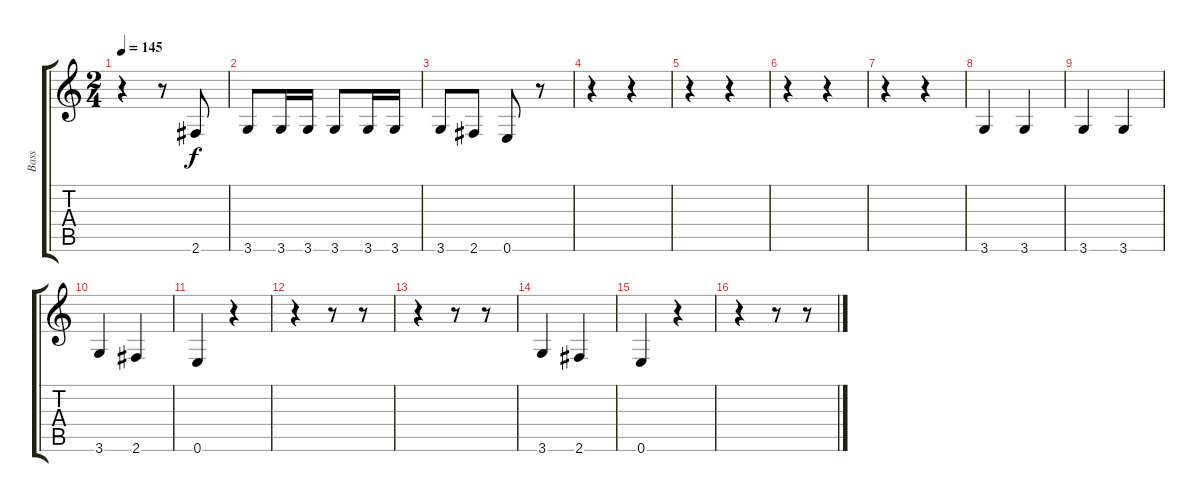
\track ("Bass" "Bass") {instrument fretlessbass}
\staff {score tabs}
\tuning (E4 B3 G3 D3 A2 E2) {hide}
\ts (2 4)
\tempo 145
\clef g2
\ks c
r.4{dy f} r.8 2.6.8 |
3.6.8 3.6.16 3.6.16 3.6.8 3.6.16 3.6.16 |
3.6.8 2.6.8 0.6.8 r.8 |
r.4 r.4 |
r.4 r.4 |
r.4 r.4 |
r.4 r.4 |
3.6.4 3.6.4 |
3.6.4 3.6.4 |
3.6.4 2.6.4 |
0.6.4 r.4 |
r.4 r.8 r.8 |
r.4 r.8 r.8 |
3.6.4 2.6.4 |
0.6.4 r.4 |
r.4 r.8 r.8
